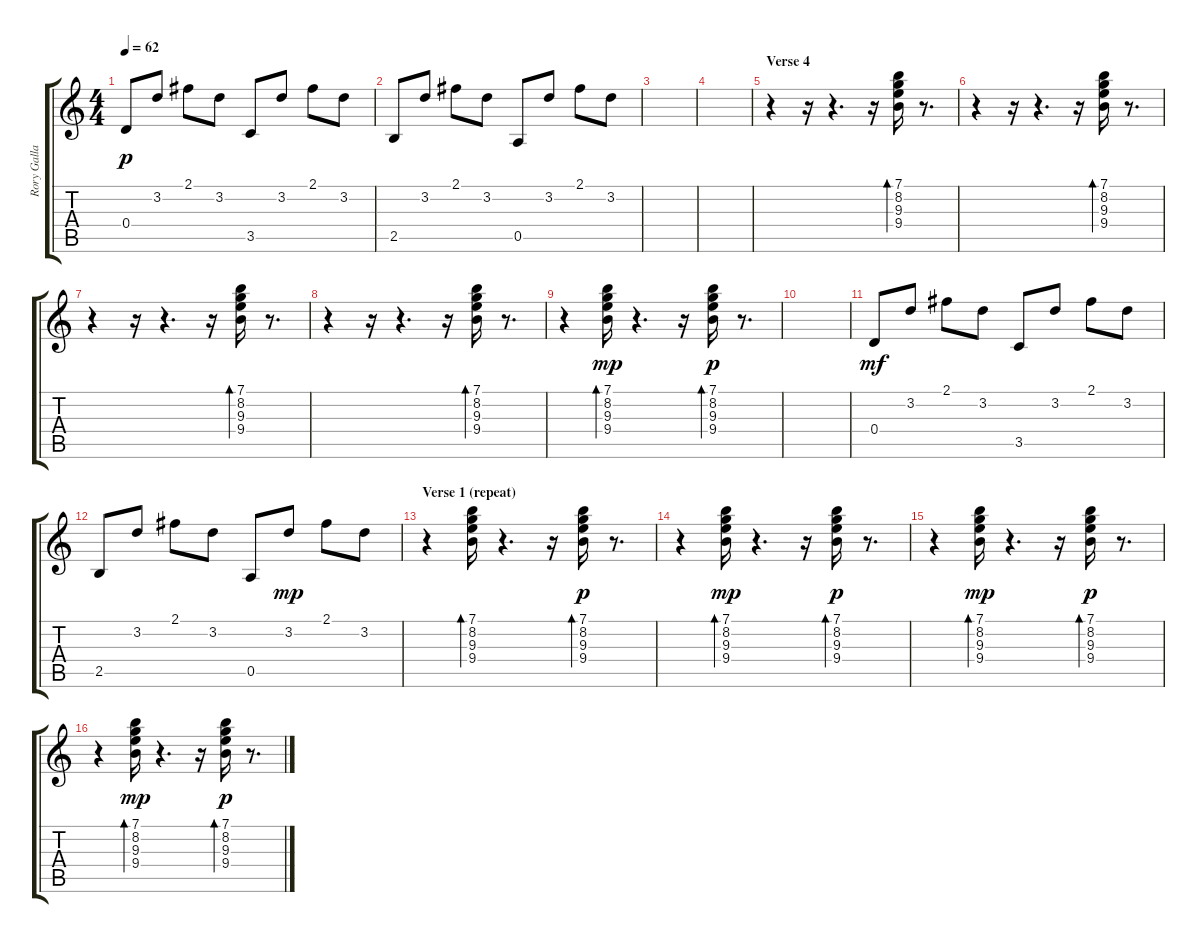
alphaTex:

\track ("Rory Gallagher" "Rory Galla") {instrument electricguitarclean}
\staff {score tabs}
\tuning (E4 B3 G3 D3 A2 E2) {hide}
\ts (4 4)
\tempo 62
\clef g2
\ks c
0.4.8{dy p} 3.2.8 2.1.8 3.2.8 3.5.8 3.2.8 2.1.8 3.2.8 |
2.5.8 3.2.8 2.1.8 3.2.8 0.5.8 3.2.8 2.1.8 3.2.8 |
|
|
\section ("" "Verse 4")
r.4 r.16 r.4{d} r.16 (7.1 8.2 9.3 9.4).16{bd 30} r.8{d} |
r.4 r.16 r.4{d} r.16 (7.1 8.2 9.3 9.4).16{bd 30} r.8{d} |
r.4 r.16 r.4{d} r.16 (7.1 8.2 9.3 9.4).16{bd 30} r.8{d} |
r.4 r.16 r.4{d} r.16 (7.1 8.2 9.3 9.4).16{bd 30} r.8{d} |
r.4 (7.1 8.2 9.3 9.4).16{bd 30 dy mp} r.4{d} r.16 (7.1 8.2 9.3 9.4).16{bd 30 dy p} r.8{d} |
|
0.4.8{dy mf} 3.2.8 2.1.8 3.2.8 3.5.8 3.2.8 2.1.8 3.2.8 |
2.5.8 3.2.8 2.1.8 3.2.8 0.5.8 3.2.8{dy mp} 2.1.8 3.2.8 |
\section ("" "Verse 1 (repeat)")
r.4 (7.1 8.2 9.3 9.4).16{bd 30} r.4{d} r.16 (7.1 8.2 9.3 9.4).16{bd 30 dy p} r.8{d} |
r.4 (7.1 8.2 9.3 9.4).16{bd 30 dy mp} r.4{d} r.16 (7.1 8.2 9.3 9.4).16{bd 30 dy p} r.8{d} |
r.4 (7.1 8.2 9.3 9.4).16{bd 30 dy mp} r.4{d} r.16 (7.1 8.2 9.3 9.4).16{bd 30 dy p} r.8{d} |
r.4 (7.1 8.2 9.3 9.4).16{bd 30 dy mp} r.4{d} r.16 (7.1 8.2 9.3 9.4).16{bd 30 dy p} r.8{d}
